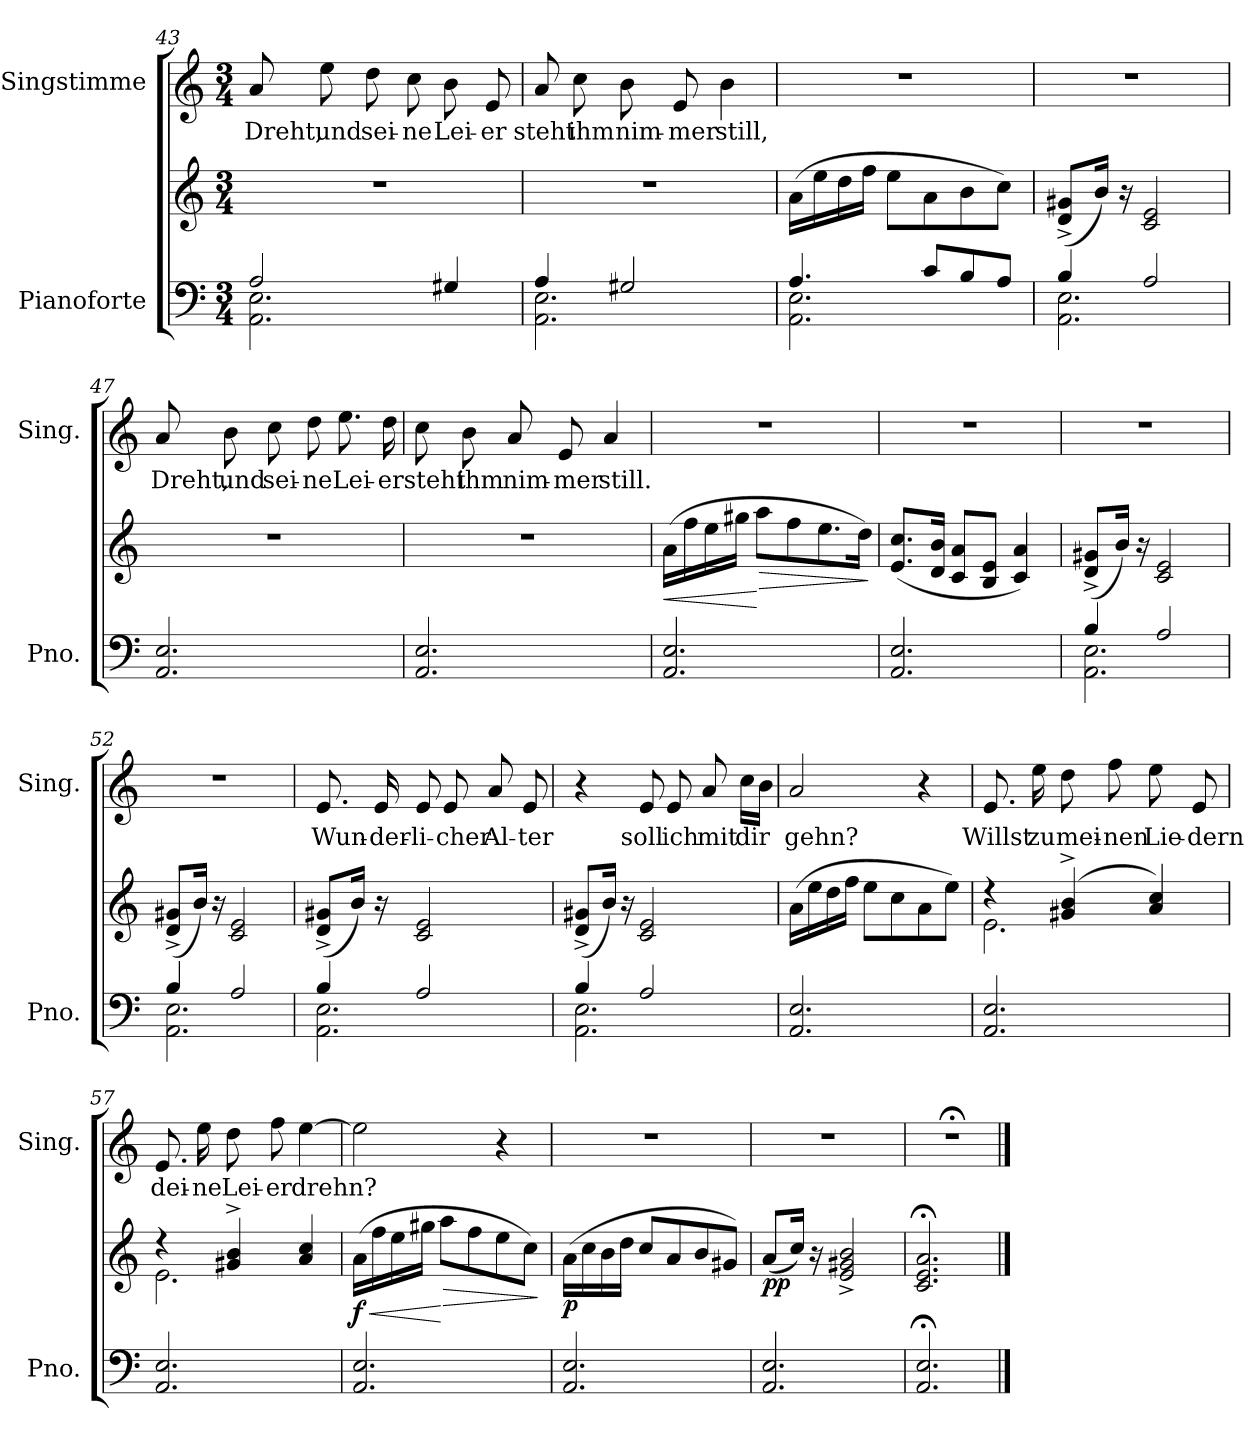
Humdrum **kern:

**kern	**kern	**dynam	**kern	**text
*part2	*part2	*part2	*part1	*part1
*staff3	*staff2	*staff2/3	*staff1	*staff1
*I"Pianoforte	*	*	*I"Singstimme	*
*I'Pno.	*	*	*I'Sing.	*
*clefF4	*clefG2	*	*clefG2	*
*k[]	*k[]	*	*k[]	*
*M3/4	*M3/4	*	*M3/4	*
*MM46	*MM46	*	*MM46	*
=43	=43	=43	=43	=43
*^	*	*	*	*
!	!	!	!	!	!LO:LY:b
2A/	2.AA\ 2.E\	2.r	.	8a/	Dreht,
!	!	!	!	!	!LO:LY:b
.	.	.	.	8ee\	und
!	!	!	!	!	!LO:LY:b
.	.	.	.	8dd\	sei-
!	!	!	!	!	!LO:LY:b
.	.	.	.	8cc\	-ne
!	!	!	!	!	!LO:LY:b
4G#X/	.	.	.	8b\	Lei-
!	!	!	!	!	!LO:LY:b
.	.	.	.	8e/	-er
=44	=44	=44	=44	=44	=44
!	!	!	!	!	!LO:LY:b
4A/	2.AA\ 2.E\	2.r	.	8a/	steht
!	!	!	!	!	!LO:LY:b
.	.	.	.	8cc\	ihm
!	!	!	!	!	!LO:LY:b
2G#X/	.	.	.	8b\	nim-
!	!	!	!	!	!LO:LY:b
.	.	.	.	8e/	-mer
!	!	!	!	!	!LO:LY:b
.	.	.	.	4b\	still,
=45	=45	=45	=45	=45	=45
*	*	*	*	*MM50	*
4.A/	2.AA\ 2.E\	(>16a\LL	.	2.r	.
.	.	16ee\	.	.	.
.	.	16dd\	.	.	.
.	.	16ff\JJ	.	.	.
.	.	8ee\L	.	.	.
8c/L	.	8a\	.	.	.
8B/	.	8b\	.	.	.
8A/J	.	8cc\J)	.	.	.
=46	=46	=46	=46	=46	=46
4B/	2.AA\ 2.E\	(<8d/^ 8g#X/^L	.	2.r	.
.	.	16b/Jk)	.	.	.
.	.	16r	.	.	.
2A/	.	2c/ 2e/	.	.	.
*v	*v	*	*	*	*
!!LO:LB:g=z
=47	=47	=47	=47	=47
*	*	*	*MM46	*
!	!	!	!	!LO:LY:b
2.AA/ 2.E/	2.r	.	8a/	Dreht,
!	!	!	!	!LO:LY:b
.	.	.	8b\	und
!	!	!	!	!LO:LY:b
.	.	.	8cc\	sei-
!	!	!	!	!LO:LY:b
.	.	.	8dd\	-ne
!	!	!	!	!LO:LY:b
.	.	.	8.ee\	Lei-
!	!	!	!	!LO:LY:b
.	.	.	16dd\	-er
=48	=48	=48	=48	=48
!	!	!	!	!LO:LY:b
2.AA/ 2.E/	2.r	.	8cc\	steht
!	!	!	!	!LO:LY:b
.	.	.	8b\	ihm
!	!	!	!	!LO:LY:b
.	.	.	8a/	nim-
!	!	!	!	!LO:LY:b
.	.	.	8e/	-mer
!	!	!	!	!LO:LY:b
.	.	.	4a/	still.
=49	=49	=49	=49	=49
*	*	*	*MM50	*
!	!	!LO:HP:b	!	!
2.AA/ 2.E/	(>16a\LL	<	2.r	.
.	16ff\	.	.	.
.	16ee\	.	.	.
.	16gg#X\JJ	.	.	.
!	!	!LO:HP:n=1:b	!	!
.	8aa\L	[ >	.	.
.	8ff\	.	.	.
.	8.ee\	.	.	.
.	16dd\Jk)	.	.	.
.	.	]	.	.
=50	=50	=50	=50	=50
2.AA/ 2.E/	(<8.e/ 8.cc/L	.	2.r	.
.	16d/ 16b/Jk	.	.	.
.	8c/ 8a/L	.	.	.
.	8B/ 8e/J	.	.	.
.	4c/ 4a/)	.	.	.
=51	=51	=51	=51	=51
*^	*	*	*	*
4B/	2.AA\ 2.E\	(<8d/^ 8g#X/^L	.	2.r	.
.	.	16b/Jk)	.	.	.
.	.	16r	.	.	.
2A/	.	2c/ 2e/	.	.	.
=52	=52	=52	=52	=52	=52
4B/	2.AA\ 2.E\	(<8d/^ 8g#X/^L	.	2.r	.
.	.	16b/Jk)	.	.	.
.	.	16r	.	.	.
2A/	.	2c/ 2e/	.	.	.
!!LO:LB:g=z
=53	=53	=53	=53	=53	=53
*	*	*	*	*MM42	*
!	!	!	!	!	!LO:LY:b
4B/	2.AA\ 2.E\	(<8d/^ 8g#X/^L	.	8.e/	Wun-
.	.	16b/Jk)	.	.	.
!	!	!	!	!	!LO:LY:b
.	.	16r	.	16e/	-der-
!	!	!	!	!	!LO:LY:b
2A/	.	2c/ 2e/	.	8e/	-li-
!	!	!	!	!	!LO:LY:b
.	.	.	.	8e/	-cher
!	!	!	!	!	!LO:LY:b
.	.	.	.	8a/	Al-
!	!	!	!	!	!LO:LY:b
.	.	.	.	8e/	-ter
=54	=54	=54	=54	=54	=54
4B/	2.AA\ 2.E\	(<8d/^ 8g#X/^L	.	4r	.
.	.	16b/Jk)	.	.	.
.	.	16r	.	.	.
!	!	!	!	!	!LO:LY:b
2A/	.	2c/ 2e/	.	8e/	soll
!	!	!	!	!	!LO:LY:b
.	.	.	.	8e/	ich
!	!	!	!	!	!LO:LY:b
.	.	.	.	8a/	mit
!	!	!	!	!	!LO:LY:b
.	.	.	.	16cc\LL	dir
.	.	.	.	16b\JJ	.
*v	*v	*	*	*	*
=55	=55	=55	=55	=55
!	!	!	!	!LO:LY:b
2.AA/ 2.E/	(>16a\LL	.	2a/	gehn?
.	16ee\	.	.	.
.	16dd\	.	.	.
.	16ff\JJ	.	.	.
.	8ee\L	.	.	.
.	8cc\	.	.	.
.	8a\	.	4r	.
.	8ee\J)	.	.	.
=56	=56	=56	=56	=56
*	*	*	*MM46	*
*	*^	*	*	*
!	!	!	!	!	!LO:LY:b
2.AA/ 2.E/	4r	2.e\	.	8.e/	Willst
!	!	!	!	!	!LO:LY:b
.	.	.	.	16ee\	zu
!	!	!	!	!	!LO:LY:b
.	(>4g#X/^ 4b/^	.	.	8dd\	mei-
!	!	!	!	!	!LO:LY:b
.	.	.	.	8ff\	-nen
!	!	!	!	!	!LO:LY:b
.	4a/ 4cc/)	.	.	8ee\	Lie-
!	!	!	!	!	!LO:LY:b
.	.	.	.	8e/	-dern
!!LO:PB:g=z
=57	=57	=57	=57	=57	=57
!	!	!	!	!	!LO:LY:b
2.AA/ 2.E/	4r	2.e\	.	8.e/	dei-
!	!	!	!	!	!LO:LY:b
.	.	.	.	16ee\	-ne
!	!	!	!	!	!LO:LY:b
.	4g#X/^ 4b/^	.	.	8dd\	Lei-
!	!	!	!	!	!LO:LY:b
.	.	.	.	8ff\	-er
!	!	!	!	!	!LO:LY:b
.	4a/ 4cc/	.	.	[4ee\	drehn?
*	*v	*v	*	*	*
=58	=58	=58	=58	=58
!	!	!LO:HP:b	!	!
!	!	!LO:DY:n=1:b	!	!
2.AA/ 2.E/	(>16a\LL	< f	2ee\]	.
.	16ff\	.	.	.
.	16ee\	.	.	.
.	16gg#X\JJ	.	.	.
!	!	!LO:HP:n=1:b	!	!
.	8aa\L	[ >	.	.
.	8ff\	.	.	.
.	8ee\	.	4r	.
.	8cc\J)	.	.	.
.	.	]	.	.
=59	=59	=59	=59	=59
!	!	!LO:DY:b	!	!
2.AA/ 2.E/	(>16a\LL	p	2.r	.
.	16cc\	.	.	.
.	16b\	.	.	.
.	16dd\JJ	.	.	.
.	8cc/L	.	.	.
.	8a/	.	.	.
.	8b/	.	.	.
.	8g#X/J)	.	.	.
=60	=60	=60	=60	=60
!	!	!LO:DY:b	!	!
2.AA/ 2.E/	(<8a/L	pp	2.r	.
.	16cc/Jk)	.	.	.
.	16r	.	.	.
.	2e/^ 2g#X/^ 2b/^	.	.	.
=61	=61	=61	=61	=61
2.AA/;< 2.E/;<	2.c/;< 2.e/;< 2.a/;<	.	2.r;<	.
==	==	==	==	==
*-	*-	*-	*-	*-
